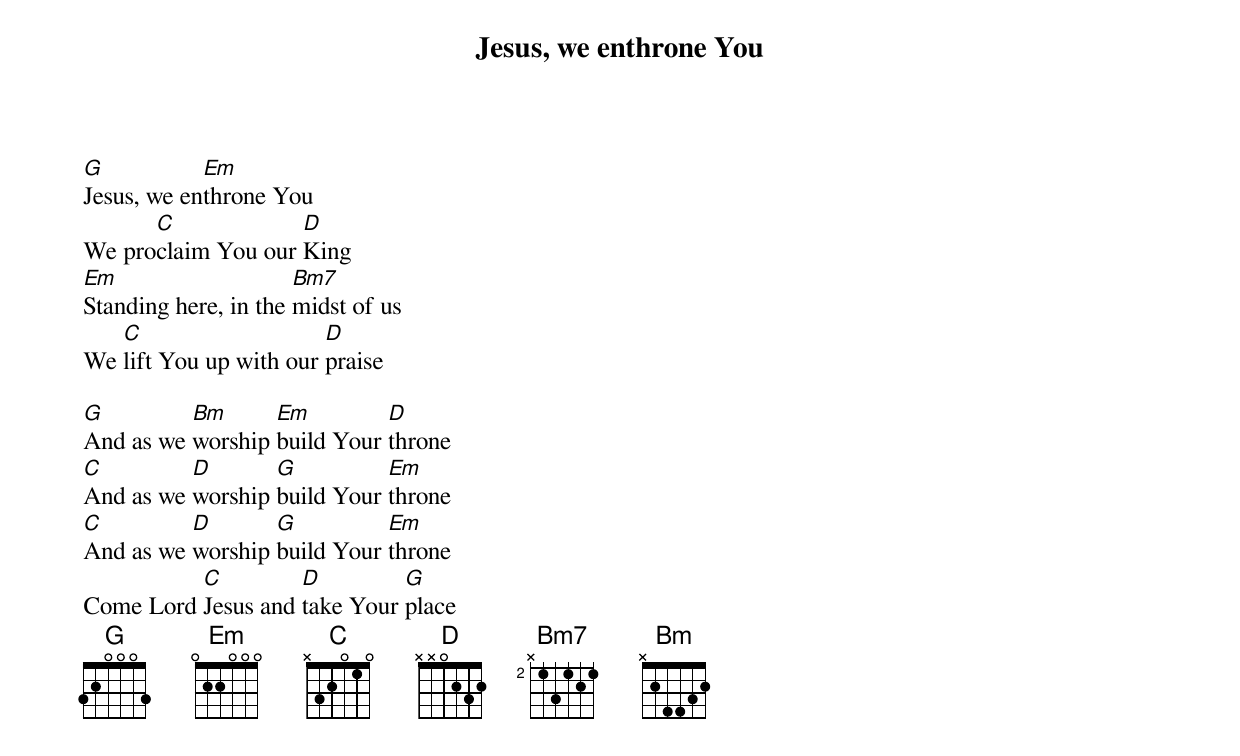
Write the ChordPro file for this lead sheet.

{t: Jesus, we enthrone You}

[G]Jesus, we en[Em]throne You
We pro[C]claim You our [D]King
[Em]Standing here, in the [Bm7]midst of us
We [C]lift You up with our [D]praise

[G]And as we [Bm]worship [Em]build Your [D]throne
[C]And as we [D]worship [G]build Your [Em]throne
[C]And as we [D]worship [G]build Your [Em]throne
Come Lord [C]Jesus and [D]take Your [G]place
